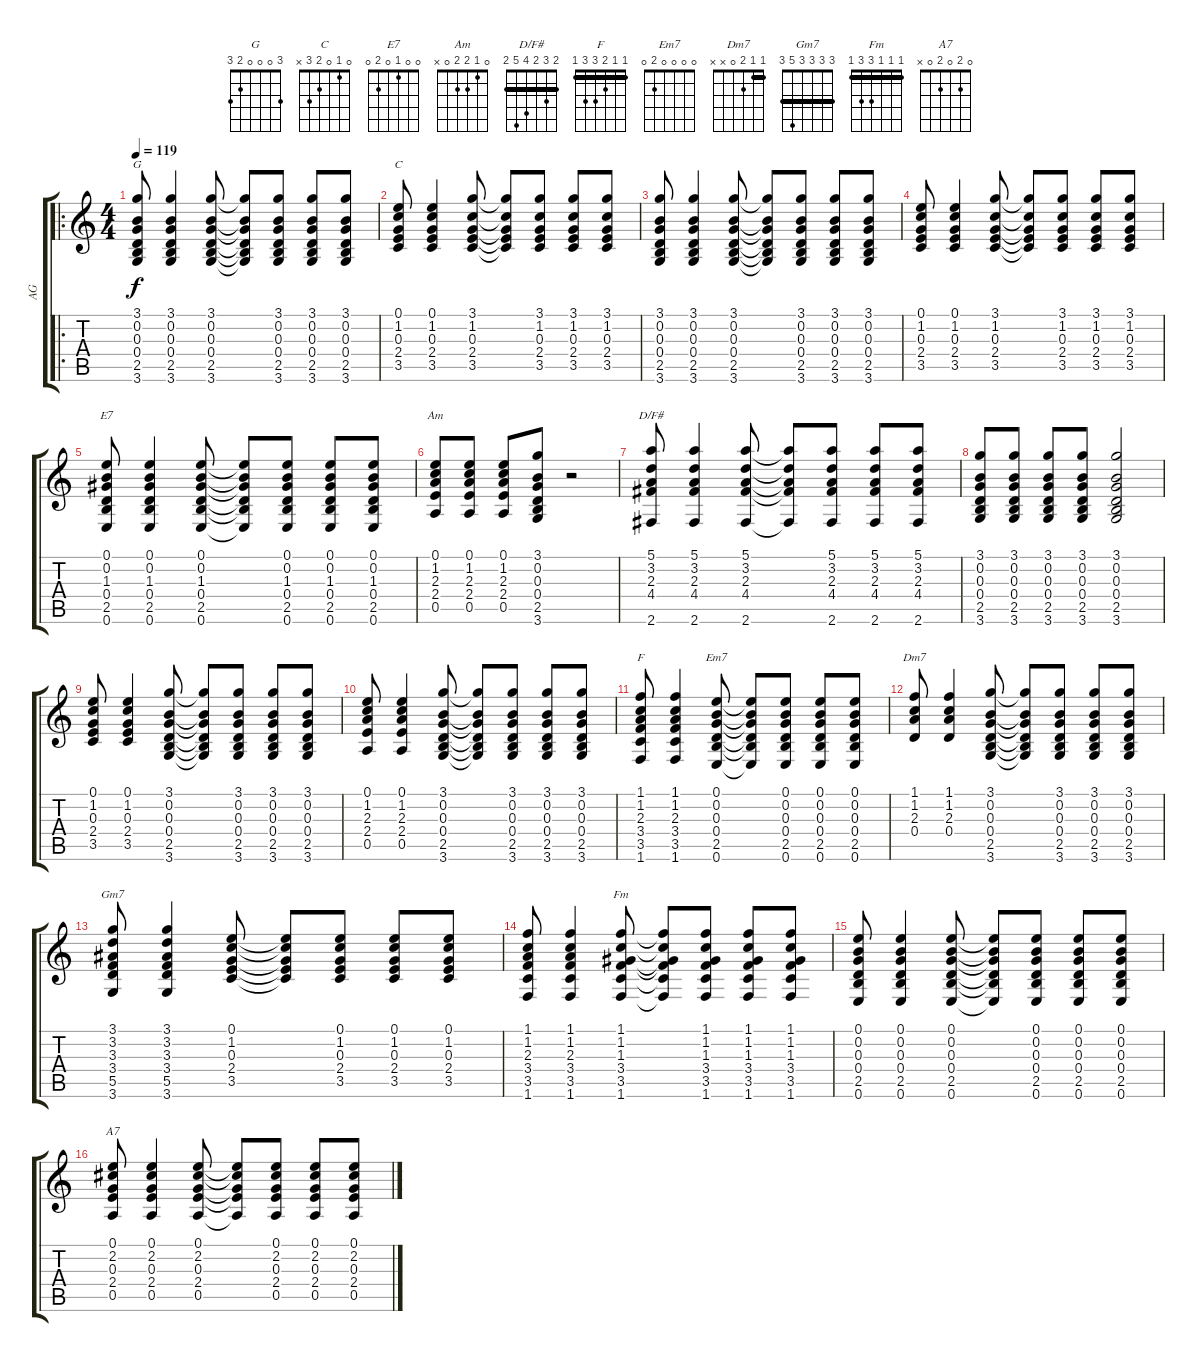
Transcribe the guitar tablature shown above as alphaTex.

\track ("AG" "AG") {instrument acousticguitarsteel}
\staff {score tabs}
\tuning (E4 B3 G3 D3 A2 E2) {hide}
\chord ("G" 3 0 0 0 2 3)
\chord ("C" 0 1 0 2 3 x)
\chord ("E7" 0 0 1 0 2 0)
\chord ("Am" 0 1 2 2 0 x)
\chord ("D/F#" 2 3 2 4 5 2) {barre 2}
\chord ("F" 1 1 2 3 3 1) {barre 1}
\chord ("Em7" 0 0 0 0 2 0)
\chord ("Dm7" 1 1 2 0 x x) {barre 1}
\chord ("Gm7" 3 3 3 3 5 3) {barre 3}
\chord ("Fm" 1 1 1 3 3 1) {barre 1}
\chord ("A7" 0 2 0 2 0 x)
\ro
\ts (4 4)
\tempo 119
\clef g2
\ks c
(3.1 0.2 0.3 0.4 2.5 3.6).8{ch "G" dy f} (3.1 0.2 0.3 0.4 2.5 3.6).4 (3.1 0.2 0.3 0.4 2.5 3.6).8 (3.1{t} 0.2{t} 0.3{t} 0.4{t} 2.5{t} 3.6{t}).8 (3.1 0.2 0.3 0.4 2.5 3.6).8 (3.1 0.2 0.3 0.4 2.5 3.6).8 (3.1 0.2 0.3 0.4 2.5 3.6).8 |
(0.1 1.2 0.3 2.4 3.5).8{ch "C"} (0.1 1.2 0.3 2.4 3.5).4 (3.1 1.2 0.3 2.4 3.5).8 (3.1{t} 1.2{t} 0.3{t} 2.4{t} 3.5{t}).8 (3.1 1.2 0.3 2.4 3.5).8 (3.1 1.2 0.3 2.4 3.5).8 (3.1 1.2 0.3 2.4 3.5).8 |
(3.1 0.2 0.3 0.4 2.5 3.6).8 (3.1 0.2 0.3 0.4 2.5 3.6).4 (3.1 0.2 0.3 0.4 2.5 3.6).8 (3.1{t} 0.2{t} 0.3{t} 0.4{t} 2.5{t} 3.6{t}).8 (3.1 0.2 0.3 0.4 2.5 3.6).8 (3.1 0.2 0.3 0.4 2.5 3.6).8 (3.1 0.2 0.3 0.4 2.5 3.6).8 |
(0.1 1.2 0.3 2.4 3.5).8 (0.1 1.2 0.3 2.4 3.5).4 (3.1 1.2 0.3 2.4 3.5).8 (3.1{t} 1.2{t} 0.3{t} 2.4{t} 3.5{t}).8 (3.1 1.2 0.3 2.4 3.5).8 (3.1 1.2 0.3 2.4 3.5).8 (3.1 1.2 0.3 2.4 3.5).8 |
(0.1 0.2 1.3 0.4 2.5 0.6).8{ch "E7"} (0.1 0.2 1.3 0.4 2.5 0.6).4 (0.1 0.2 1.3 0.4 2.5 0.6).8 (0.1{t} 0.2{t} 1.3{t} 0.4{t} 2.5{t} 0.6{t}).8 (0.1 0.2 1.3 0.4 2.5 0.6).8 (0.1 0.2 1.3 0.4 2.5 0.6).8 (0.1 0.2 1.3 0.4 2.5 0.6).8 |
(0.1 1.2 2.3 2.4 0.5).8{ch "Am"} (0.1 1.2 2.3 2.4 0.5).8 (0.1 1.2 2.3 2.4 0.5).8 (3.1 0.2 0.3 0.4 2.5 3.6).8 r.2 |
(5.1 3.2 2.3 4.4 2.6).8{ch "D/F#"} (5.1 3.2 2.3 4.4 2.6).4 (5.1 3.2 2.3 4.4 2.6).8 (5.1{t} 3.2{t} 2.3{t} 4.4{t} 2.6{t}).8 (5.1 3.2 2.3 4.4 2.6).8 (5.1 3.2 2.3 4.4 2.6).8 (5.1 3.2 2.3 4.4 2.6).8 |
(3.1 0.2 0.3 0.4 2.5 3.6).8 (3.1 0.2 0.3 0.4 2.5 3.6).8 (3.1 0.2 0.3 0.4 2.5 3.6).8 (3.1 0.2 0.3 0.4 2.5 3.6).8 (3.1 0.2 0.3 0.4 2.5 3.6).2 |
(0.1 1.2 0.3 2.4 3.5).8 (0.1 1.2 0.3 2.4 3.5).4 (3.1 0.2 0.3 0.4 2.5 3.6).8 (3.1{t} 0.2{t} 0.3{t} 0.4{t} 2.5{t} 3.6{t}).8 (3.1 0.2 0.3 0.4 2.5 3.6).8 (3.1 0.2 0.3 0.4 2.5 3.6).8 (3.1 0.2 0.3 0.4 2.5 3.6).8 |
(0.1 1.2 2.3 2.4 0.5).8 (0.1 1.2 2.3 2.4 0.5).4 (3.1 0.2 0.3 0.4 2.5 3.6).8 (3.1{t} 0.2{t} 0.3{t} 0.4{t} 2.5{t} 3.6{t}).8 (3.1 0.2 0.3 0.4 2.5 3.6).8 (3.1 0.2 0.3 0.4 2.5 3.6).8 (3.1 0.2 0.3 0.4 2.5 3.6).8 |
(1.1 1.2 2.3 3.4 3.5 1.6).8{ch "F"} (1.1 1.2 2.3 3.4 3.5 1.6).4 (0.1 0.2 0.3 0.4 2.5 0.6).8{ch "Em7"} (0.1{t} 0.2{t} 0.3{t} 0.4{t} 2.5{t} 0.6{t}).8 (0.1 0.2 0.3 0.4 2.5 0.6).8 (0.1 0.2 0.3 0.4 2.5 0.6).8 (0.1 0.2 0.3 0.4 2.5 0.6).8 |
(1.1 1.2 2.3 0.4).8{ch "Dm7"} (1.1 1.2 2.3 0.4).4 (3.1 0.2 0.3 0.4 2.5 3.6).8 (3.1{t} 0.2{t} 0.3{t} 0.4{t} 2.5{t} 3.6{t}).8 (3.1 0.2 0.3 0.4 2.5 3.6).8 (3.1 0.2 0.3 0.4 2.5 3.6).8 (3.1 0.2 0.3 0.4 2.5 3.6).8 |
(3.1 3.2 3.3 3.4 5.5 3.6).8{ch "Gm7"} (3.1 3.2 3.3 3.4 5.5 3.6).4 (0.1 1.2 0.3 2.4 3.5).8 (0.1{t} 1.2{t} 0.3{t} 2.4{t} 3.5{t}).8 (0.1 1.2 0.3 2.4 3.5).8 (0.1 1.2 0.3 2.4 3.5).8 (0.1 1.2 0.3 2.4 3.5).8 |
(1.1 1.2 2.3 3.4 3.5 1.6).8 (1.1 1.2 2.3 3.4 3.5 1.6).4 (1.1 1.2 1.3 3.4 3.5 1.6).8{ch "Fm"} (1.1{t} 1.2{t} 1.3{t} 3.4{t} 3.5{t} 1.6{t}).8 (1.1 1.2 1.3 3.4 3.5 1.6).8 (1.1 1.2 1.3 3.4 3.5 1.6).8 (1.1 1.2 1.3 3.4 3.5 1.6).8 |
(0.1 0.2 0.3 0.4 2.5 0.6).8 (0.1 0.2 0.3 0.4 2.5 0.6).4 (0.1 0.2 0.3 0.4 2.5 0.6).8 (0.1{t} 0.2{t} 0.3{t} 0.4{t} 2.5{t} 0.6{t}).8 (0.1 0.2 0.3 0.4 2.5 0.6).8 (0.1 0.2 0.3 0.4 2.5 0.6).8 (0.1 0.2 0.3 0.4 2.5 0.6).8 |
(0.1 2.2 0.3 2.4 0.5).8{ch "A7"} (0.1 2.2 0.3 2.4 0.5).4 (0.1 2.2 0.3 2.4 0.5).8 (0.1{t} 2.2{t} 0.3{t} 2.4{t} 0.5{t}).8 (0.1 2.2 0.3 2.4 0.5).8 (0.1 2.2 0.3 2.4 0.5).8 (0.1 2.2 0.3 2.4 0.5).8
